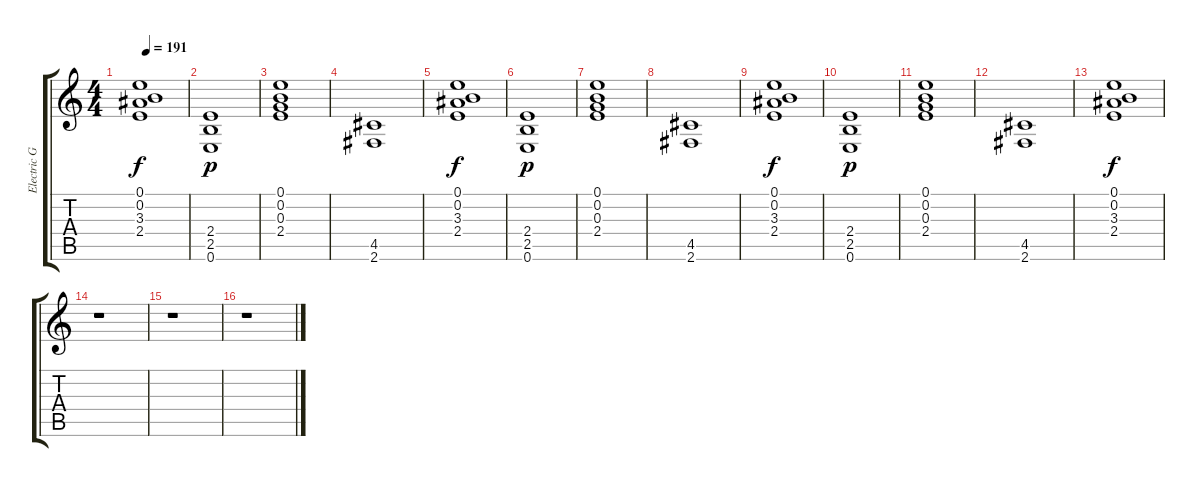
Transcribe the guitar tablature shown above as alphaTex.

\track ("Electric Guitar Left" "Electric G") {instrument distortionguitar}
\staff {score tabs}
\tuning (E4 B3 G3 D3 A2 E2) {hide}
\ts (4 4)
\tempo 191
\clef g2
\ks c
(0.1 0.2 3.3 2.4).1{dy f} |
(2.4 2.5 0.6).1{dy p} |
(0.1 0.2 0.3 2.4).1 |
(4.5 2.6).1 |
(0.1 0.2 3.3 2.4).1{dy f} |
(2.4 2.5 0.6).1{dy p} |
(0.1 0.2 0.3 2.4).1 |
(4.5 2.6).1 |
(0.1 0.2 3.3 2.4).1{dy f} |
(2.4 2.5 0.6).1{dy p} |
(0.1 0.2 0.3 2.4).1 |
(4.5 2.6).1 |
(0.1 0.2 3.3 2.4).1{dy f} |
r.1 |
r.1 |
r.1
